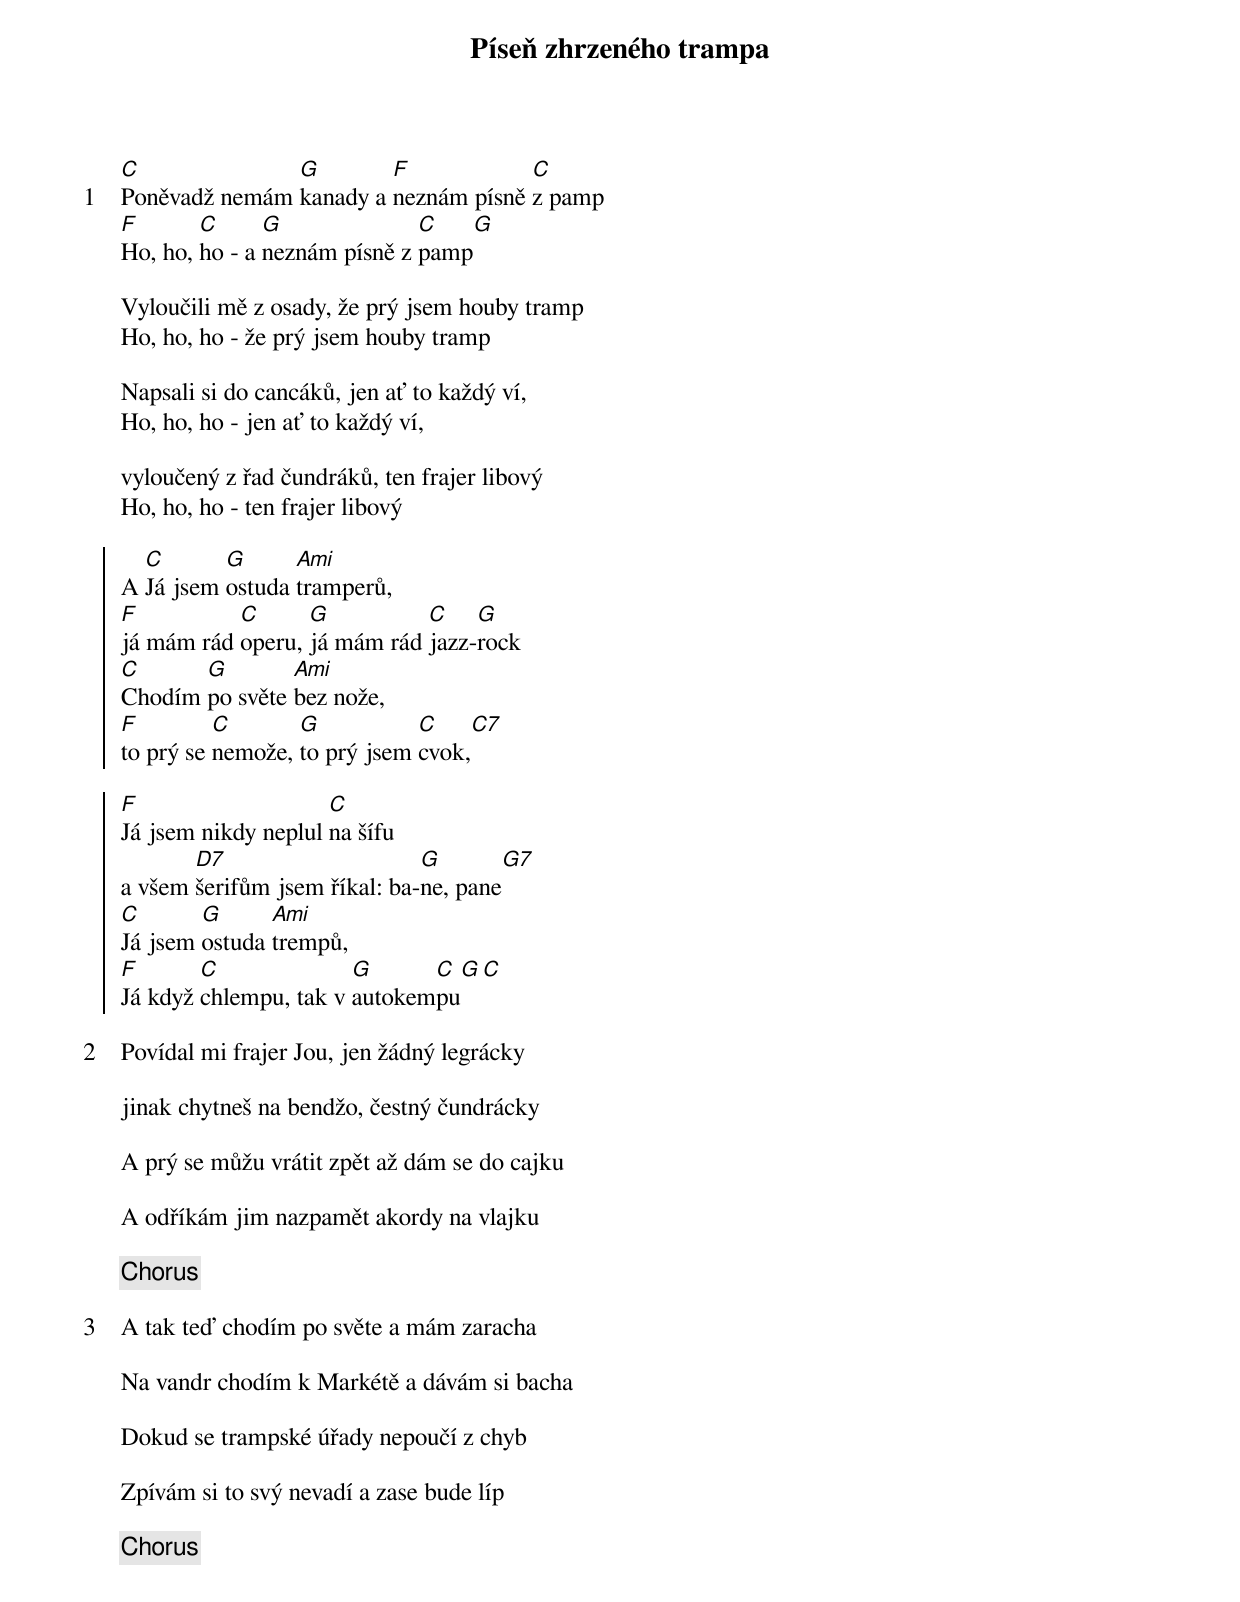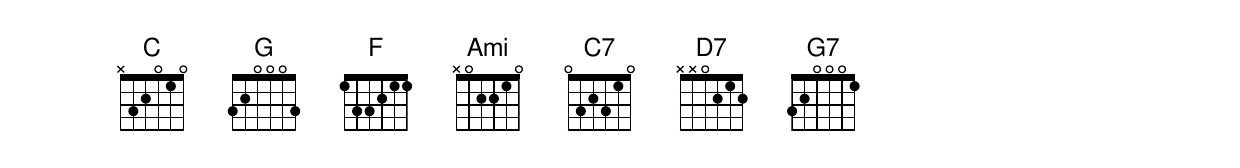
{title: Píseň zhrzeného trampa}
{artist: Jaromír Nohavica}

{start_of_verse: 1}
[C]Poněvadž nemám [G]kanady a [F]neznám písně [C]z pamp
[F]Ho, ho, [C]ho - a [G]neznám písně z [C]pamp[G]

Vyloučili mě z osady, že prý jsem houby tramp
Ho, ho, ho - že prý jsem houby tramp

Napsali si do cancáků, jen ať to každý ví,
Ho, ho, ho - jen ať to každý ví,

vyloučený z řad čundráků, ten frajer libový
Ho, ho, ho - ten frajer libový
{end_of_verse}

{start_of_chorus}
A [C]Já jsem [G]ostuda [Ami]tramperů,
[F]já mám rád [C]operu, [G]já mám rád [C]jazz-[G]rock
[C]Chodím [G]po světe [Ami]bez nože,
[F]to prý se [C]nemože, [G]to prý jsem [C]cvok,[C7]

[F]Já jsem nikdy neplul [C]na šífu
a všem [D7]šerifům jsem říkal: ba-[G]ne, pane[G7]
[C]Já jsem [G]ostuda [Ami]trempů,
[F]Já když [C]chlempu, tak v [G]autokem[C]pu[G][C]
{end_of_chorus}

{start_of_verse: 2}
Povídal mi frajer Jou, \
jen žádný legrácky

jinak chytneš na bendžo, \
čestný čundrácky

A prý se můžu vrátit zpět \
až dám se do cajku

A odříkám jim nazpamět \
akordy na vlajku
{end_of_verse}

{chorus}

{start_of_verse: 3}
A tak teď chodím po světe \
a mám zaracha

Na vandr chodím k Markétě \
a dávám si bacha

Dokud se trampské úřady \
nepoučí z chyb

Zpívám si to svý nevadí \
a zase bude líp
{end_of_verse}

{chorus}
